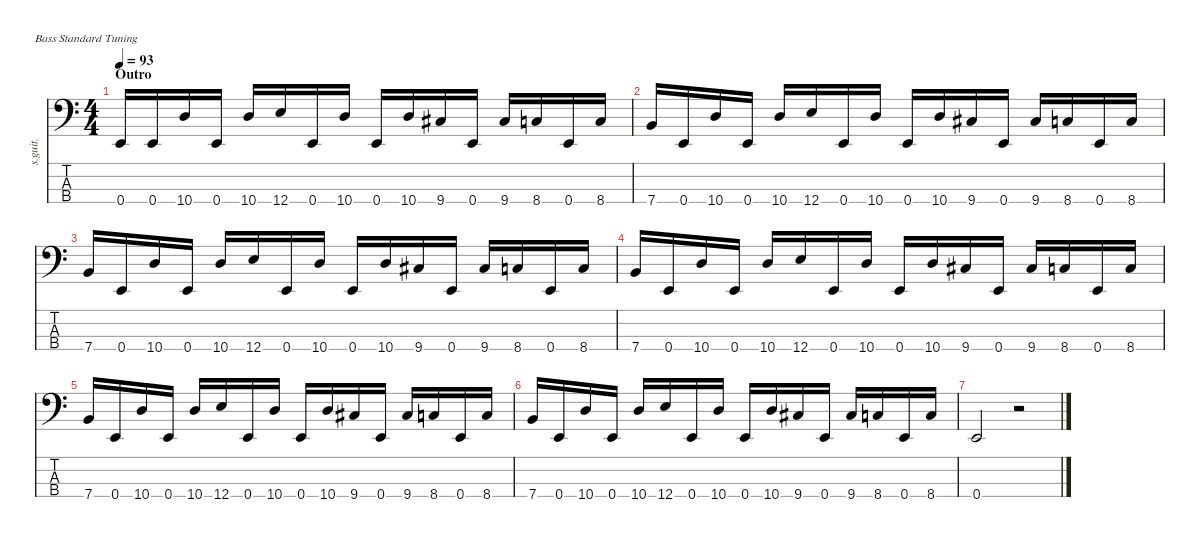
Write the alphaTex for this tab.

\defaultSystemsLayout 4
\hideDynamics
\bracketExtendMode nobrackets
\track ("Chris Wolstenholm - Bass Effects 2" "s.guit.") {instrument synthbass1}
\staff {score tabs}
\tuning (G2 D2 A1 E1)
\ts (4 4)
\section ("" "Outro")
\tempo 93
\clef f4
\ks c
0.4.16{dy f} 0.4.16 10.4.16 0.4.16 10.4.16 12.4.16 0.4.16 10.4.16 0.4.16 10.4.16 9.4{acc #}.16 0.4.16 9.4{acc #}.16 8.4.16 0.4.16 8.4.16 |
7.4.16 0.4.16 10.4.16 0.4.16 10.4.16 12.4.16 0.4.16 10.4.16 0.4.16 10.4.16 9.4{acc #}.16 0.4.16 9.4{acc #}.16 8.4.16 0.4.16 8.4.16 |
7.4.16 0.4.16 10.4.16 0.4.16 10.4.16 12.4.16 0.4.16 10.4.16 0.4.16 10.4.16 9.4{acc #}.16 0.4.16 9.4{acc #}.16 8.4.16 0.4.16 8.4.16 |
7.4.16 0.4.16 10.4.16 0.4.16 10.4.16 12.4.16 0.4.16 10.4.16 0.4.16 10.4.16 9.4{acc #}.16 0.4.16 9.4{acc #}.16 8.4.16 0.4.16 8.4.16 |
7.4.16 0.4.16 10.4.16 0.4.16 10.4.16 12.4.16 0.4.16 10.4.16 0.4.16 10.4.16 9.4{acc #}.16 0.4.16 9.4{acc #}.16 8.4.16 0.4.16 8.4.16 |
7.4.16 0.4.16 10.4.16 0.4.16 10.4.16 12.4.16 0.4.16 10.4.16 0.4.16 10.4.16 9.4{acc #}.16 0.4.16 9.4{acc #}.16 8.4.16 0.4.16 8.4.16 |
0.4.2 r.2
